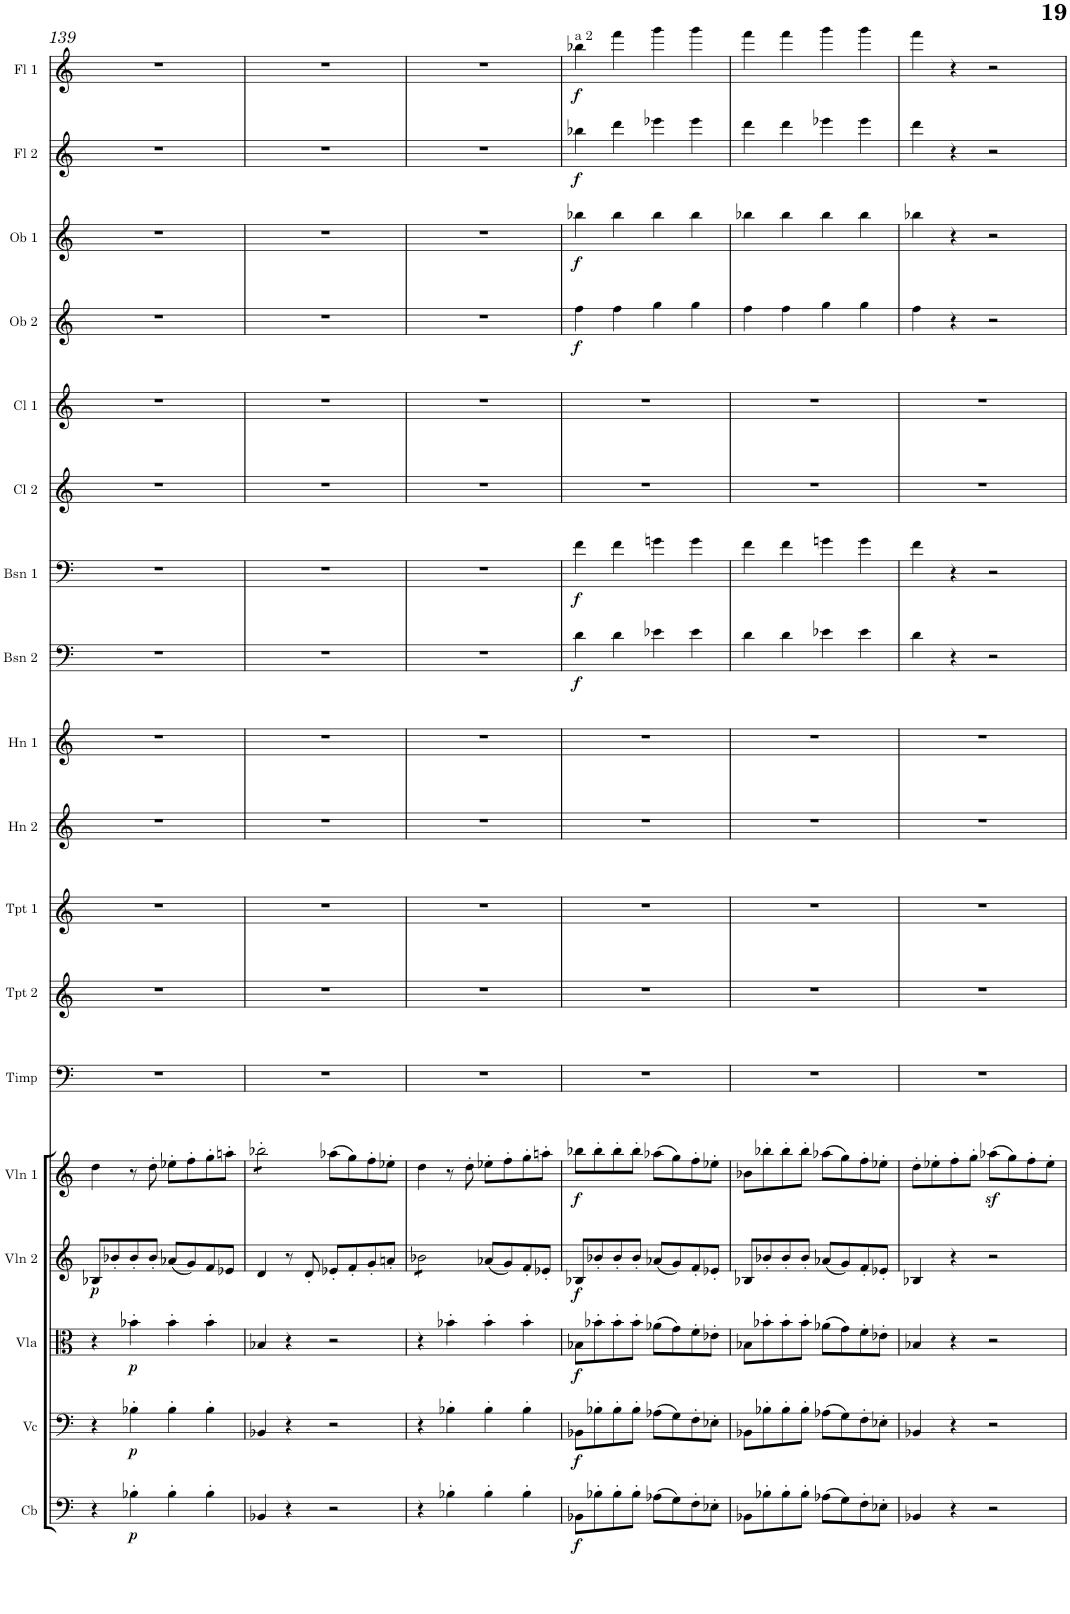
**kern	**dynam	**kern	**dynam	**kern	**dynam	**kern	**dynam	**kern	**dynam	**kern	**kern	**kern	**kern	**kern	**kern	**dynam	**kern	**dynam	**kern	**kern	**kern	**dynam	**kern	**dynam	**kern	**dynam	**kern	**dynam
*part18	*part18	*part17	*part17	*part16	*part16	*part15	*part15	*part14	*part14	*part13	*part12	*part11	*part10	*part9	*part8	*part8	*part7	*part7	*part6	*part5	*part4	*part4	*part3	*part3	*part2	*part2	*part1	*part1
*staff18	*staff18	*staff17	*staff17	*staff16	*staff16	*staff15	*staff15	*staff14	*staff14	*staff13	*staff12	*staff11	*staff10	*staff9	*staff8	*staff8	*staff7	*staff7	*staff6	*staff5	*staff4	*staff4	*staff3	*staff3	*staff2	*staff2	*staff1	*staff1
*I"Contrabass	*	*I"Violoncello	*	*I"Viola	*	*I"Violin 2	*	*I"Violin 1	*	*I"Timpani	*I"C Trumpet 2	*I"C Trumpet 1	*I"C Horn 2	*I"C Horn 1	*I"Bassoon 2	*	*I"Bassoon 1	*	*I"C Clarinet 2	*I"C Clarinet 1	*I"Oboe 2	*	*I"Oboe 1	*	*I"Flute 2	*	*I"Flute 1	*
*I'Cb	*	*I'Vc	*	*I'Vla	*	*I'Vln 2	*	*I'Vln 1	*	*I'Timp	*I'Tpt 2	*I'Tpt 1	*I'Hn 2	*I'Hn 1	*I'Bsn 2	*	*I'Bsn 1	*	*I'Cl 2	*I'Cl 1	*I'Ob 2	*	*I'Ob 1	*	*I'Fl 2	*	*I'Fl 1	*
!!LO:PB:g=z
*clefF4	*	*clefF4	*	*clefC3	*	*clefG2	*	*clefG2	*	*clefF4	*clefG2	*clefG2	*clefG2	*clefG2	*clefF4	*	*clefF4	*	*clefG2	*clefG2	*clefG2	*	*clefG2	*	*clefG2	*	*clefG2	*
*Trd7c12	*	*	*	*	*	*	*	*	*	*	*Trd1c2	*Trd1c2	*Trd7c12	*Trd7c12	*	*	*	*	*Trd1c2	*Trd1c2	*	*	*	*	*	*	*	*
*k[]	*	*k[]	*	*k[]	*	*k[]	*	*k[]	*	*k[]	*k[]	*k[]	*k[]	*k[]	*k[]	*	*k[]	*	*k[]	*k[]	*k[]	*	*k[]	*	*k[]	*	*k[]	*
*M2/2	*	*M2/2	*	*M2/2	*	*M2/2	*	*M2/2	*	*M2/2	*M2/2	*M2/2	*M2/2	*M2/2	*M2/2	*	*M2/2	*	*M2/2	*M2/2	*M2/2	*	*M2/2	*	*M2/2	*	*M2/2	*
*met(c|)	*	*met(c|)	*	*met(c|)	*	*met(c|)	*	*met(c|)	*	*met(c|)	*met(c|)	*met(c|)	*met(c|)	*met(c|)	*met(c|)	*	*met(c|)	*	*met(c|)	*met(c|)	*met(c|)	*	*met(c|)	*	*met(c|)	*	*met(c|)	*
=139	=139	=139	=139	=139	=139	=139	=139	=139	=139	=139	=139	=139	=139	=139	=139	=139	=139	=139	=139	=139	=139	=139	=139	=139	=139	=139	=139	=139
!	!	!	!	!	!	!	!LO:DY:b	!	!	!	!	!	!	!	!	!	!	!	!	!	!	!	!	!	!	!	!	!
4r	.	4r	.	4r	.	8B-X/L	p	4dd\	.	1r	1r	1r	1r	1r	1r	.	1r	.	1r	1r	1r	.	1r	.	1r	.	1r	.
.	.	.	.	.	.	8b-X'/	.	.	.	.	.	.	.	.	.	.	.	.	.	.	.	.	.	.	.	.	.	.
!	!LO:DY:b	!	!LO:DY:b	!	!LO:DY:b	!	!	!	!	!	!	!	!	!	!	!	!	!	!	!	!	!	!	!	!	!	!	!
4B-X'\	p	4B-X'\	p	4b-X'\	p	8b-'/	.	8r	.	.	.	.	.	.	.	.	.	.	.	.	.	.	.	.	.	.	.	.
.	.	.	.	.	.	8b-'/J	.	8dd'\	.	.	.	.	.	.	.	.	.	.	.	.	.	.	.	.	.	.	.	.
4B-'\	.	4B-'\	.	4b-'\	.	(8a-X/L	.	8ee-X'\L	.	.	.	.	.	.	.	.	.	.	.	.	.	.	.	.	.	.	.	.
.	.	.	.	.	.	8g/)	.	8ff'\	.	.	.	.	.	.	.	.	.	.	.	.	.	.	.	.	.	.	.	.
4B-'\	.	4B-'\	.	4b-'\	.	8f/	.	8gg'\	.	.	.	.	.	.	.	.	.	.	.	.	.	.	.	.	.	.	.	.
.	.	.	.	.	.	8e-X/J	.	8aan'\J	.	.	.	.	.	.	.	.	.	.	.	.	.	.	.	.	.	.	.	.
=140	=140	=140	=140	=140	=140	=140	=140	=140	=140	=140	=140	=140	=140	=140	=140	=140	=140	=140	=140	=140	=140	=140	=140	=140	=140	=140	=140	=140
*	*	*	*	*	*	*	*	*tremolo	*	*	*	*	*	*	*	*	*	*	*	*	*	*	*	*	*	*	*	*
4BB-X/	.	4BB-X/	.	4B-X/	.	4d/	.	8bb-X'\L	.	1r	1r	1r	1r	1r	1r	.	1r	.	1r	1r	1r	.	1r	.	1r	.	1r	.
.	.	.	.	.	.	.	.	8bb-X'\	.	.	.	.	.	.	.	.	.	.	.	.	.	.	.	.	.	.	.	.
4r	.	4r	.	4r	.	8r	.	8bb-X'\	.	.	.	.	.	.	.	.	.	.	.	.	.	.	.	.	.	.	.	.
.	.	.	.	.	.	8d'/	.	8bb-X'\J	.	.	.	.	.	.	.	.	.	.	.	.	.	.	.	.	.	.	.	.
*	*	*	*	*	*	*	*	*Xtremolo	*	*	*	*	*	*	*	*	*	*	*	*	*	*	*	*	*	*	*	*
2r	.	2r	.	2r	.	8e-X'/L	.	(8aa-X\L	.	.	.	.	.	.	.	.	.	.	.	.	.	.	.	.	.	.	.	.
.	.	.	.	.	.	8f'/	.	8gg\)	.	.	.	.	.	.	.	.	.	.	.	.	.	.	.	.	.	.	.	.
.	.	.	.	.	.	8g'/	.	8ff'\	.	.	.	.	.	.	.	.	.	.	.	.	.	.	.	.	.	.	.	.
.	.	.	.	.	.	8an'/J	.	8ee-X'\J	.	.	.	.	.	.	.	.	.	.	.	.	.	.	.	.	.	.	.	.
=141	=141	=141	=141	=141	=141	=141	=141	=141	=141	=141	=141	=141	=141	=141	=141	=141	=141	=141	=141	=141	=141	=141	=141	=141	=141	=141	=141	=141
*	*	*	*	*	*	*tremolo	*	*	*	*	*	*	*	*	*	*	*	*	*	*	*	*	*	*	*	*	*	*
4r	.	4r	.	4r	.	8b-X\L	.	4dd\	.	1r	1r	1r	1r	1r	1r	.	1r	.	1r	1r	1r	.	1r	.	1r	.	1r	.
.	.	.	.	.	.	8b-X\	.	.	.	.	.	.	.	.	.	.	.	.	.	.	.	.	.	.	.	.	.	.
4B-X'\	.	4B-X'\	.	4b-X'\	.	8b-X\	.	8r	.	.	.	.	.	.	.	.	.	.	.	.	.	.	.	.	.	.	.	.
.	.	.	.	.	.	8b-X\J	.	8dd'\	.	.	.	.	.	.	.	.	.	.	.	.	.	.	.	.	.	.	.	.
*	*	*	*	*	*	*Xtremolo	*	*	*	*	*	*	*	*	*	*	*	*	*	*	*	*	*	*	*	*	*	*
4B-'\	.	4B-'\	.	4b-'\	.	(8a-X/L	.	8ee-X'\L	.	.	.	.	.	.	.	.	.	.	.	.	.	.	.	.	.	.	.	.
.	.	.	.	.	.	8g/)	.	8ff'\	.	.	.	.	.	.	.	.	.	.	.	.	.	.	.	.	.	.	.	.
4B-'\	.	4B-'\	.	4b-'\	.	8f'/	.	8gg'\	.	.	.	.	.	.	.	.	.	.	.	.	.	.	.	.	.	.	.	.
.	.	.	.	.	.	8e-X'/J	.	8aan'\J	.	.	.	.	.	.	.	.	.	.	.	.	.	.	.	.	.	.	.	.
=142	=142	=142	=142	=142	=142	=142	=142	=142	=142	=142	=142	=142	=142	=142	=142	=142	=142	=142	=142	=142	=142	=142	=142	=142	=142	=142	=142	=142
!	!	!	!	!	!	!	!	!	!	!	!	!	!	!	!	!	!	!	!	!	!	!	!	!	!	!	!LO:TX:a:t=a 2	!
!	!LO:DY:b	!	!LO:DY:b	!	!LO:DY:b	!	!LO:DY:b	!	!LO:DY:b	!	!	!	!	!	!	!LO:DY:b	!	!LO:DY:b	!	!	!	!LO:DY:b	!	!LO:DY:b	!	!LO:DY:b	!	!LO:DY:b
8BB-X\L	f	8BB-X\L	f	8B-X\L	f	8B-X/L	f	8bb-X\L	f	1r	1r	1r	1r	1r	4d\	f	4f\	f	1r	1r	4ff\	f	4bb-X\	f	4bb-X\	f	4bb-X\	f
8B-X'\	.	8B-X'\	.	8b-X'\	.	8b-X'/	.	8bb-'\	.	.	.	.	.	.	.	.	.	.	.	.	.	.	.	.	.	.	.	.
8B-'\	.	8B-'\	.	8b-'\	.	8b-'/	.	8bb-'\	.	.	.	.	.	.	4d\	.	4f\	.	.	.	4ff\	.	4bb-\	.	4ddd\	.	4fff\	.
8B-'\J	.	8B-'\J	.	8b-'\J	.	8b-'/J	.	8bb-'\J	.	.	.	.	.	.	.	.	.	.	.	.	.	.	.	.	.	.	.	.
(8A-X\L	.	(8A-X\L	.	(8a-X\L	.	(8a-X/L	.	(8aa-X\L	.	.	.	.	.	.	4e-X\	.	4gn\	.	.	.	4gg\	.	4bb-\	.	4eee-X\	.	4ggg\	.
8G\)	.	8G\)	.	8g\)	.	8g/)	.	8gg\)	.	.	.	.	.	.	.	.	.	.	.	.	.	.	.	.	.	.	.	.
8F'\	.	8F'\	.	8f'\	.	8f'/	.	8ff'\	.	.	.	.	.	.	4e-\	.	4g\	.	.	.	4gg\	.	4bb-\	.	4eee-\	.	4ggg\	.
8E-X'\J	.	8E-X'\J	.	8e-X'\J	.	8e-X'/J	.	8ee-X'\J	.	.	.	.	.	.	.	.	.	.	.	.	.	.	.	.	.	.	.	.
=143	=143	=143	=143	=143	=143	=143	=143	=143	=143	=143	=143	=143	=143	=143	=143	=143	=143	=143	=143	=143	=143	=143	=143	=143	=143	=143	=143	=143
8BB-X\L	.	8BB-X\L	.	8B-X\L	.	8B-X/L	.	8b-X\L	.	1r	1r	1r	1r	1r	4d\	.	4f\	.	1r	1r	4ff\	.	4bb-X\	.	4ddd\	.	4fff\	.
8B-X'\	.	8B-X'\	.	8b-X'\	.	8b-X'/	.	8bb-X'\	.	.	.	.	.	.	.	.	.	.	.	.	.	.	.	.	.	.	.	.
8B-'\	.	8B-'\	.	8b-'\	.	8b-'/	.	8bb-'\	.	.	.	.	.	.	4d\	.	4f\	.	.	.	4ff\	.	4bb-\	.	4ddd\	.	4fff\	.
8B-'\J	.	8B-'\J	.	8b-'\J	.	8b-'/J	.	8bb-'\J	.	.	.	.	.	.	.	.	.	.	.	.	.	.	.	.	.	.	.	.
(8A-X\L	.	(8A-X\L	.	(8a-X\L	.	(8a-X/L	.	(8aa-X\L	.	.	.	.	.	.	4e-X\	.	4gn\	.	.	.	4gg\	.	4bb-\	.	4eee-X\	.	4ggg\	.
8G\)	.	8G\)	.	8g\)	.	8g/)	.	8gg\)	.	.	.	.	.	.	.	.	.	.	.	.	.	.	.	.	.	.	.	.
8F'\	.	8F'\	.	8f'\	.	8f'/	.	8ff'\	.	.	.	.	.	.	4e-\	.	4g\	.	.	.	4gg\	.	4bb-\	.	4eee-\	.	4ggg\	.
8E-X'\J	.	8E-X'\J	.	8e-X'\J	.	8e-X'/J	.	8ee-X'\J	.	.	.	.	.	.	.	.	.	.	.	.	.	.	.	.	.	.	.	.
=144	=144	=144	=144	=144	=144	=144	=144	=144	=144	=144	=144	=144	=144	=144	=144	=144	=144	=144	=144	=144	=144	=144	=144	=144	=144	=144	=144	=144
4BB-X/	.	4BB-X/	.	4B-X/	.	4B-X/	.	8dd'\L	.	1r	1r	1r	1r	1r	4d\	.	4f\	.	1r	1r	4ff\	.	4bb-X\	.	4ddd\	.	4fff\	.
.	.	.	.	.	.	.	.	8ee-X'\	.	.	.	.	.	.	.	.	.	.	.	.	.	.	.	.	.	.	.	.
4r	.	4r	.	4r	.	4r	.	8ff'\	.	.	.	.	.	.	4r	.	4r	.	.	.	4r	.	4r	.	4r	.	4r	.
.	.	.	.	.	.	.	.	8gg'\J	.	.	.	.	.	.	.	.	.	.	.	.	.	.	.	.	.	.	.	.
2r	.	2r	.	2r	.	2r	.	(8aa-Xz<\L	.	.	.	.	.	.	2r	.	2r	.	.	.	2r	.	2r	.	2r	.	2r	.
.	.	.	.	.	.	.	.	8gg\)	.	.	.	.	.	.	.	.	.	.	.	.	.	.	.	.	.	.	.	.
.	.	.	.	.	.	.	.	8ff'\	.	.	.	.	.	.	.	.	.	.	.	.	.	.	.	.	.	.	.	.
.	.	.	.	.	.	.	.	8ee-'\J	.	.	.	.	.	.	.	.	.	.	.	.	.	.	.	.	.	.	.	.
=	=	=	=	=	=	=	=	=	=	=	=	=	=	=	=	=	=	=	=	=	=	=	=	=	=	=	=	=
*-	*-	*-	*-	*-	*-	*-	*-	*-	*-	*-	*-	*-	*-	*-	*-	*-	*-	*-	*-	*-	*-	*-	*-	*-	*-	*-	*-	*-
